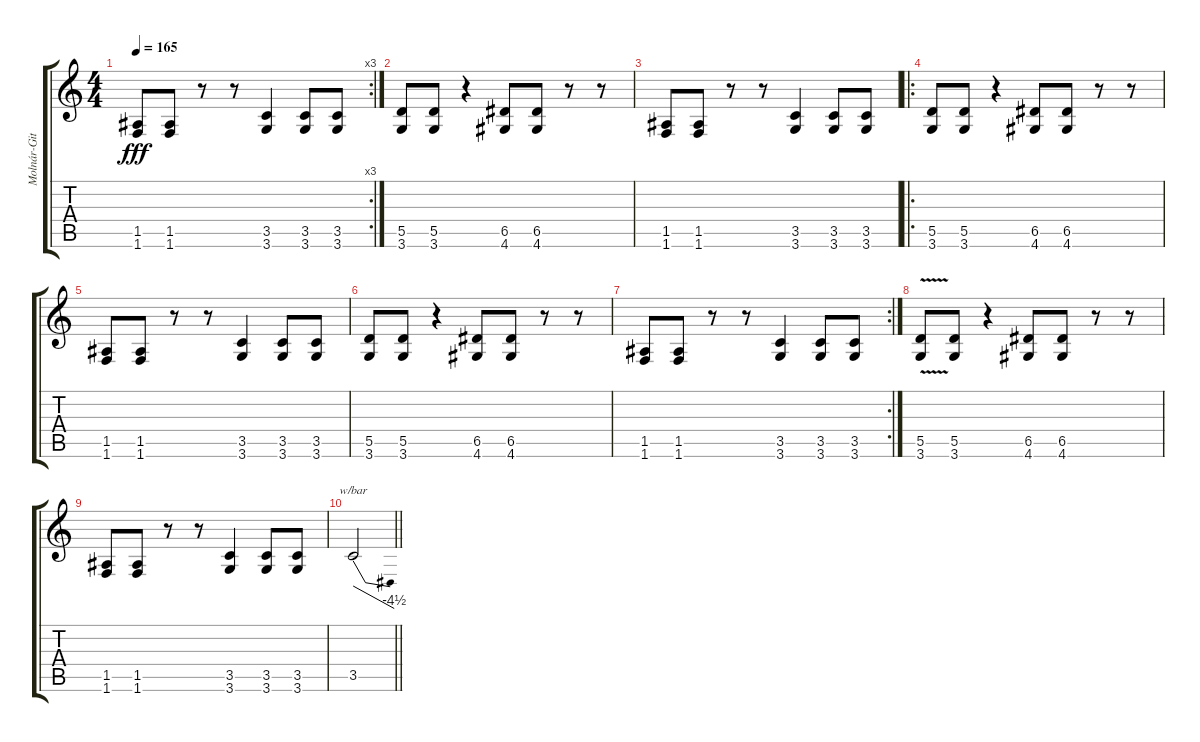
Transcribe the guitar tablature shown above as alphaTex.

\track ("Molnár-Gitár" "Molnár-Git") {instrument overdrivenguitar}
\staff {score tabs}
\tuning (E4 B3 G3 D3 A2 E2) {hide}
\rc 3
\ts (4 4)
\tempo 165
\clef g2
\ks c
(1.5 1.6).8{dy fff} (1.5 1.6).8 r.8 r.8 (3.5 3.6).4 (3.5 3.6).8 (3.5 3.6).8 |
(5.5 3.6).8 (5.5 3.6).8 r.4 (6.5 4.6).8 (6.5 4.6).8 r.8 r.8 |
(1.5 1.6).8 (1.5 1.6).8 r.8 r.8 (3.5 3.6).4 (3.5 3.6).8 (3.5 3.6).8 |
\ro
(5.5 3.6).8 (5.5 3.6).8 r.4 (6.5 4.6).8 (6.5 4.6).8 r.8 r.8 |
(1.5 1.6).8 (1.5 1.6).8 r.8 r.8 (3.5 3.6).4 (3.5 3.6).8 (3.5 3.6).8 |
(5.5 3.6).8 (5.5 3.6).8 r.4 (6.5 4.6).8 (6.5 4.6).8 r.8 r.8 |
\rc 2
(1.5 1.6).8 (1.5 1.6).8 r.8 r.8 (3.5 3.6).4 (3.5 3.6).8 (3.5 3.6).8 |
(5.5 3.6{v}).8 (5.5 3.6).8 r.4 (6.5 4.6).8 (6.5 4.6).8 r.8 r.8 |
(1.5 1.6).8 (1.5 1.6).8 r.8 r.8 (3.5 3.6).4 (3.5 3.6).8 (3.5 3.6).8 |
\barLineRight lightlight
3.5.2{tbe (dive default 0 0 60 -18)}
